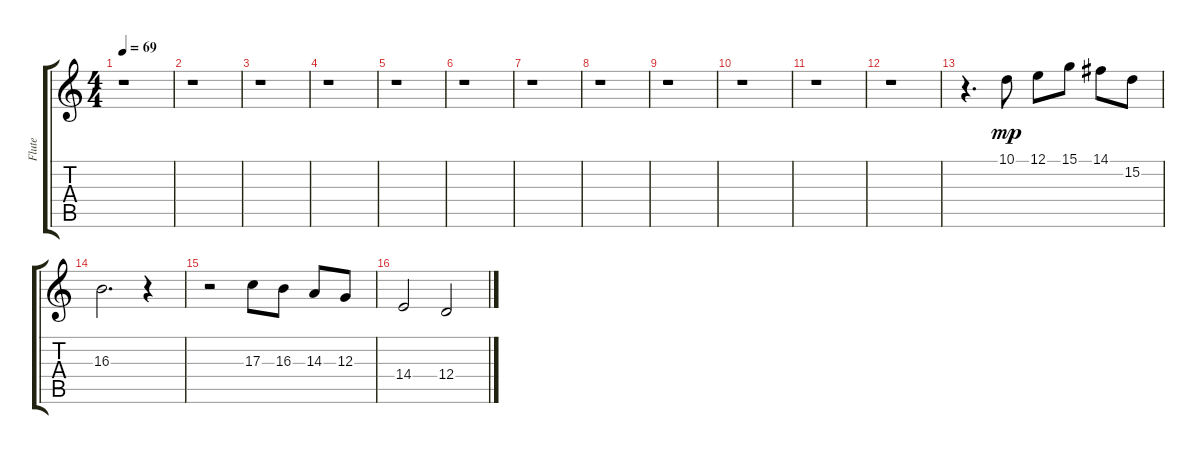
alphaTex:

\track ("Flute" "Flute") {instrument panflute}
\staff {score tabs}
\tuning (E4 B3 G3 D3 A2 E2) {hide}
\ts (4 4)
\tempo 69
\clef g2
\ks c
r.1{dy mp instrument panflute} |
r.1 |
r.1 |
r.1 |
r.1 |
r.1 |
r.1 |
r.1 |
r.1 |
r.1 |
r.1 |
r.1 |
r.4{d} 10.1.8 12.1.8 15.1.8 14.1.8 15.2.8 |
16.3.2{d} r.4 |
r.2 17.3.8 16.3.8 14.3.8 12.3.8 |
14.4.2 12.4.2
